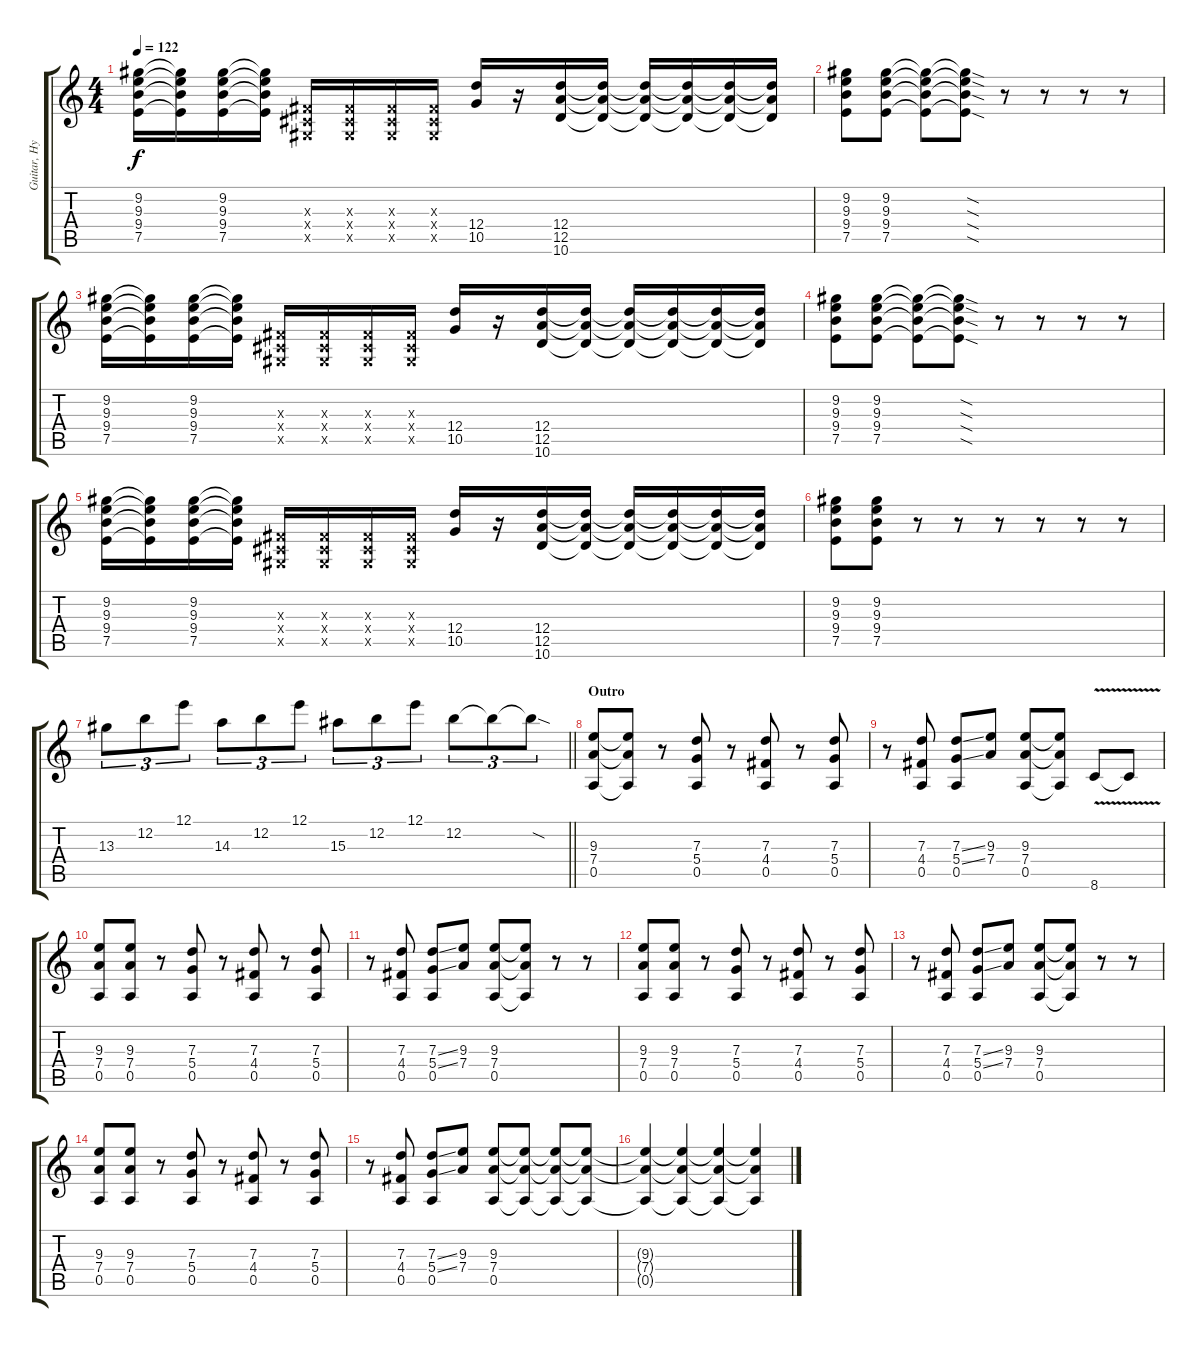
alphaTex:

\track ("Guitar, Hybrid" "Guitar, Hy") {instrument overdrivenguitar}
\staff {score tabs}
\tuning (E4 B3 G3 D3 A2 E2) {hide}
\ts (4 4)
\tempo 122
\clef g2
\ks c
(9.2 9.3 9.4 7.5).16{dy f} (9.2{t} 9.3{t} 9.4{t} 7.5{t}).16 (9.2 9.3 9.4 7.5).16 (9.2{t} 9.3{t} 9.4{t} 7.5{t}).16 (-1.3{x} -1.4{x} -1.5{x}).16 (-1.3{x} -1.4{x} -1.5{x}).16 (-1.3{x} -1.4{x} -1.5{x}).16 (-1.3{x} -1.4{x} -1.5{x}).16 (12.4 10.5).16 r.16 (12.4 12.5 10.6).16 (12.4{t} 12.5{t} 10.6{t}).16 (12.4{t} 12.5{t} 10.6{t}).16 (12.4{t} 12.5{t} 10.6{t}).16 (12.4{t} 12.5{t} 10.6{t}).16 (12.4{t} 12.5{t} 10.6{t}).16 |
(9.2 9.3 9.4 7.5).8 (9.2 9.3 9.4 7.5).8 (9.2{t} 9.3{t} 9.4{t} 7.5{t}).8 (9.2{sod t} 9.3{sod t} 9.4{sod t} 7.5{sod t}).8 r.8 r.8 r.8 r.8 |
(9.2 9.3 9.4 7.5).16 (9.2{t} 9.3{t} 9.4{t} 7.5{t}).16 (9.2 9.3 9.4 7.5).16 (9.2{t} 9.3{t} 9.4{t} 7.5{t}).16 (-1.3{x} -1.4{x} -1.5{x}).16 (-1.3{x} -1.4{x} -1.5{x}).16 (-1.3{x} -1.4{x} -1.5{x}).16 (-1.3{x} -1.4{x} -1.5{x}).16 (12.4 10.5).16 r.16 (12.4 12.5 10.6).16 (12.4{t} 12.5{t} 10.6{t}).16 (12.4{t} 12.5{t} 10.6{t}).16 (12.4{t} 12.5{t} 10.6{t}).16 (12.4{t} 12.5{t} 10.6{t}).16 (12.4{t} 12.5{t} 10.6{t}).16 |
(9.2 9.3 9.4 7.5).8 (9.2 9.3 9.4 7.5).8 (9.2{t} 9.3{t} 9.4{t} 7.5{t}).8 (9.2{sod t} 9.3{sod t} 9.4{sod t} 7.5{sod t}).8 r.8 r.8 r.8 r.8 |
(9.2 9.3 9.4 7.5).16 (9.2{t} 9.3{t} 9.4{t} 7.5{t}).16 (9.2 9.3 9.4 7.5).16 (9.2{t} 9.3{t} 9.4{t} 7.5{t}).16 (-1.3{x} -1.4{x} -1.5{x}).16 (-1.3{x} -1.4{x} -1.5{x}).16 (-1.3{x} -1.4{x} -1.5{x}).16 (-1.3{x} -1.4{x} -1.5{x}).16 (12.4 10.5).16 r.16 (12.4 12.5 10.6).16 (12.4{t} 12.5{t} 10.6{t}).16 (12.4{t} 12.5{t} 10.6{t}).16 (12.4{t} 12.5{t} 10.6{t}).16 (12.4{t} 12.5{t} 10.6{t}).16 (12.4{t} 12.5{t} 10.6{t}).16 |
(9.2 9.3 9.4 7.5).8 (9.2 9.3 9.4 7.5).8 r.8 r.8 r.8 r.8 r.8 r.8 |
\barLineRight lightlight
13.3.8{tu (3 2)} 12.2.8{tu (3 2)} 12.1.8{tu (3 2)} 14.3.8{tu (3 2)} 12.2.8{tu (3 2)} 12.1.8{tu (3 2)} 15.3.8{tu (3 2)} 12.2.8{tu (3 2)} 12.1.8{tu (3 2)} 12.2.8{tu (3 2)} 12.2{t}.8{tu (3 2)} 12.2{sod t}.8{tu (3 2)} |
\section ("" "Outro")
(9.3 7.4 0.5).8 (9.3{t} 7.4{t} 0.5{t}).8 r.8 (7.3 5.4 0.5).8 r.8 (7.3 4.4 0.5).8 r.8 (7.3 5.4 0.5).8 |
r.8 (7.3 4.4 0.5).8 (7.3{ss} 5.4{ss} 0.5).8 (9.3 7.4).8 (9.3 7.4 0.5).8 (9.3{t} 7.4{t} 0.5{t}).8 8.6{v}.8 8.6{t}.8 |
(9.3 7.4 0.5).8 (9.3 7.4 0.5).8 r.8 (7.3 5.4 0.5).8 r.8 (7.3 4.4 0.5).8 r.8 (7.3 5.4 0.5).8 |
r.8 (7.3 4.4 0.5).8 (7.3{ss} 5.4{ss} 0.5).8 (9.3 7.4).8 (9.3 7.4 0.5).8 (9.3{t} 7.4{t} 0.5{t}).8 r.8 r.8 |
(9.3 7.4 0.5).8 (9.3 7.4 0.5).8 r.8 (7.3 5.4 0.5).8 r.8 (7.3 4.4 0.5).8 r.8 (7.3 5.4 0.5).8 |
r.8 (7.3 4.4 0.5).8 (7.3{ss} 5.4{ss} 0.5).8 (9.3 7.4).8 (9.3 7.4 0.5).8 (9.3{t} 7.4{t} 0.5{t}).8 r.8 r.8 |
(9.3 7.4 0.5).8 (9.3 7.4 0.5).8 r.8 (7.3 5.4 0.5).8 r.8 (7.3 4.4 0.5).8 r.8 (7.3 5.4 0.5).8 |
r.8 (7.3 4.4 0.5).8 (7.3{ss} 5.4{ss} 0.5).8 (9.3 7.4).8 (9.3 7.4 0.5).8 (9.3{t} 7.4{t} 0.5{t}).8 (9.3{t} 7.4{t} 0.5{t}).8 (9.3{t} 7.4{t} 0.5{t}).8 |
(9.3{t} 7.4{t} 0.5{t}).4 (9.3{t} 7.4{t} 0.5{t}).4 (9.3{t} 7.4{t} 0.5{t}).4 (9.3{t} 7.4{t} 0.5{t}).4
